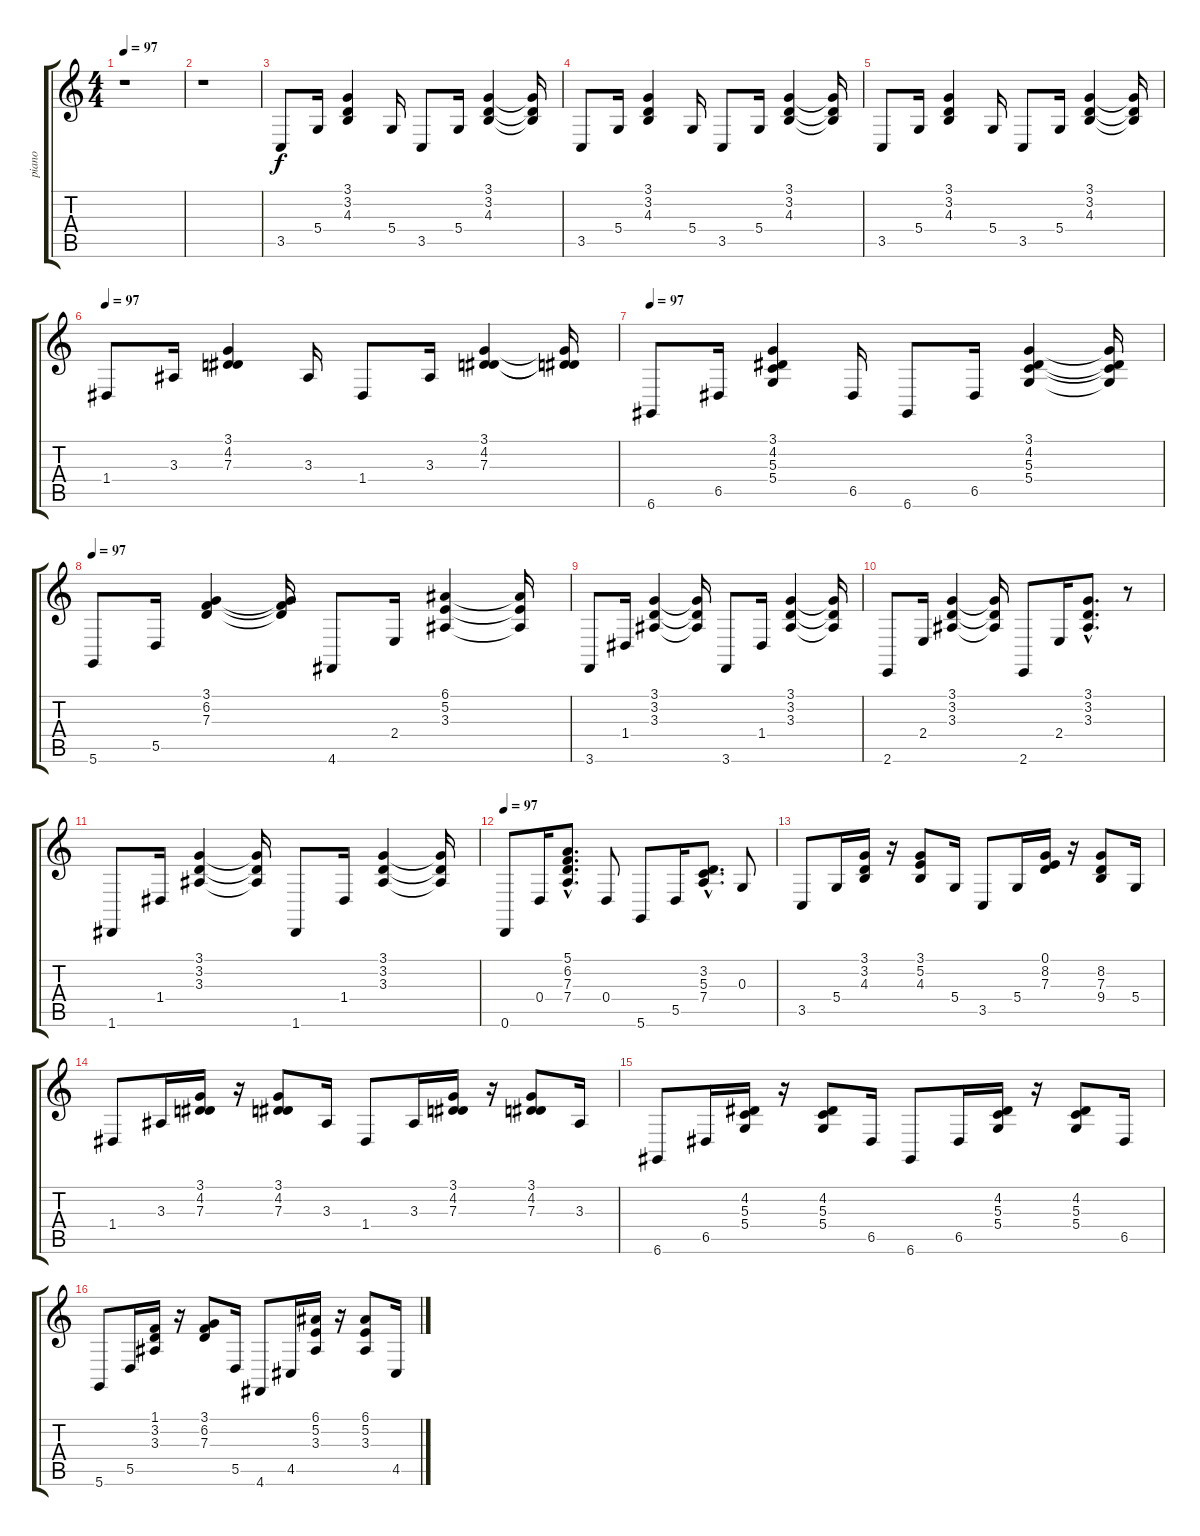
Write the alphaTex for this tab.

\track ("piano" "piano") {instrument electricgrandpiano}
\staff {score tabs}
\tuning (E4 B3 G3 D3 A2 D2) {hide}
\ts (4 4)
\tempo 97
\clef g2
\ks c
r.1{dy f instrument electricgrandpiano} |
r.1 |
3.5.8 5.4.16 (3.1 3.2 4.3).4 5.4.16 3.5.8 5.4.16 (3.1 3.2 4.3).4 (3.1{t} 3.2{t} 4.3{t}).16 |
3.5.8 5.4.16 (3.1 3.2 4.3).4 5.4.16 3.5.8 5.4.16 (3.1 3.2 4.3).4 (3.1{t} 3.2{t} 4.3{t}).16 |
3.5.8 5.4.16 (3.1 3.2 4.3).4 5.4.16 3.5.8 5.4.16 (3.1 3.2 4.3).4 (3.1{t} 3.2{t} 4.3{t}).16 |
\tempo 97
1.4.8 3.3.16 (3.1 4.2 7.3).4 3.3.16 1.4.8 3.3.16 (3.1 4.2 7.3).4 (3.1{t} 4.2{t} 7.3{t}).16 |
\tempo 97
6.6.8 6.5.16 (3.1 4.2 5.3 5.4).4 6.5.16 6.6.8 6.5.16 (3.1 4.2 5.3 5.4).4 (3.1{t} 4.2{t} 5.3{t} 5.4{t}).16 |
\tempo 97
5.6.8 5.5.16 (3.1 6.2 7.3).4 (3.1{t} 6.2{t} 7.3{t}).16 4.6.8 2.4.16 (6.1 5.2 3.3).4 (6.1{t} 5.2{t} 3.3{t}).16 |
3.6.8 1.4.16 (3.1 3.2 3.3).4 (3.1{t} 3.2{t} 3.3{t}).16 3.6.8 1.4.16 (3.1 3.2 3.3).4 (3.1{t} 3.2{t} 3.3{t}).16 |
2.6.8 2.4.16 (3.1 3.2 3.3).4 (3.1{t} 3.2{t} 3.3{t}).16 2.6.8 2.4.16 (3.1{hac} 3.2{hac} 3.3{hac}).8{d} r.8 |
1.6.8 1.4.16 (3.1 3.2 3.3).4 (3.1{t} 3.2{t} 3.3{t}).16 1.6.8 1.4.16 (3.1 3.2 3.3).4 (3.1{t} 3.2{t} 3.3{t}).16 |
\tempo 97
0.6.8 0.4.16 (5.1{hac} 6.2{hac} 7.3{hac} 7.4{hac}).8{d} 0.4.8 5.6.8 5.5.16 (3.2{hac} 5.3{hac} 7.4{hac}).8{d} 0.3.8 |
3.5.8 5.4.16 (3.1 3.2 4.3).16 r.16 (3.1 5.2 4.3).8 5.4.16 3.5.8 5.4.16 (0.1 8.2 7.3).16 r.16 (8.2 7.3 9.4).8 5.4.16 |
1.4.8 3.3.16 (3.1 4.2 7.3).16 r.16 (3.1 4.2 7.3).8 3.3.16 1.4.8 3.3.16 (3.1 4.2 7.3).16 r.16 (3.1 4.2 7.3).8 3.3.16 |
6.6.8 6.5.16 (4.2 5.3 5.4).16 r.16 (4.2 5.3 5.4).8 6.5.16 6.6.8 6.5.16 (4.2 5.3 5.4).16 r.16 (4.2 5.3 5.4).8 6.5.16 |
5.6.8 5.5.16 (1.1 3.2 3.3).16 r.16 (3.1 6.2 7.3).8 5.5.16 4.6.8 4.5.16 (6.1 5.2 3.3).16 r.16 (6.1 5.2 3.3).8 4.5.16
